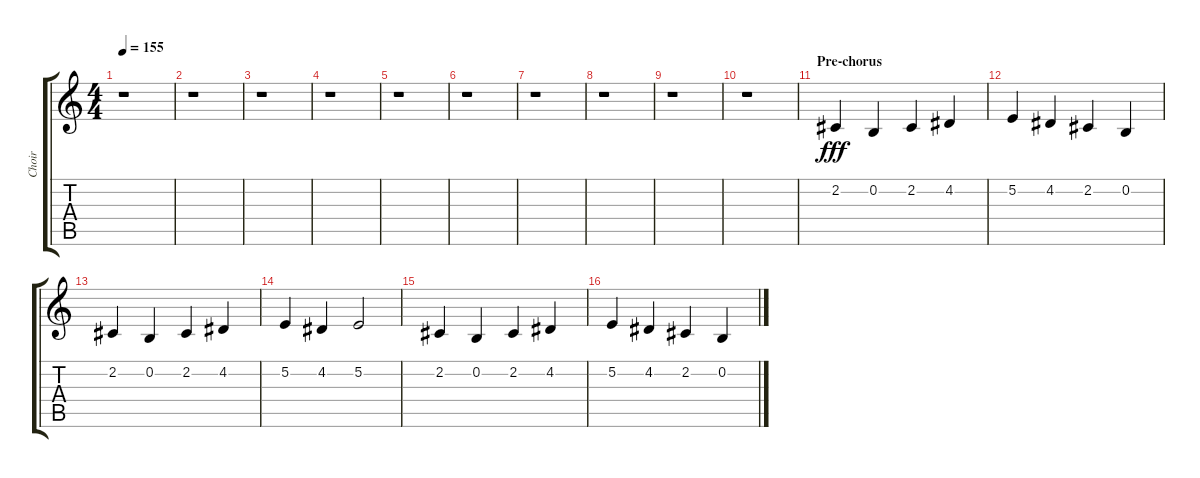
\track ("Choir" "Choir") {instrument choiraahs}
\staff {score tabs}
\tuning (E4 B3 G3 D3 A2 E2) {hide}
\ts (4 4)
\tempo 155
\clef g2
\ks c
r.1{dy f} |
r.1 |
r.1 |
r.1 |
r.1 |
r.1 |
r.1 |
r.1 |
r.1 |
r.1 |
\section ("" "Pre-chorus")
2.2.4{dy fff} 0.2.4 2.2.4 4.2.4 |
5.2.4 4.2.4 2.2.4 0.2.4 |
2.2.4 0.2.4 2.2.4 4.2.4 |
5.2.4 4.2.4 5.2.2 |
2.2.4 0.2.4 2.2.4 4.2.4 |
5.2.4 4.2.4 2.2.4 0.2.4
